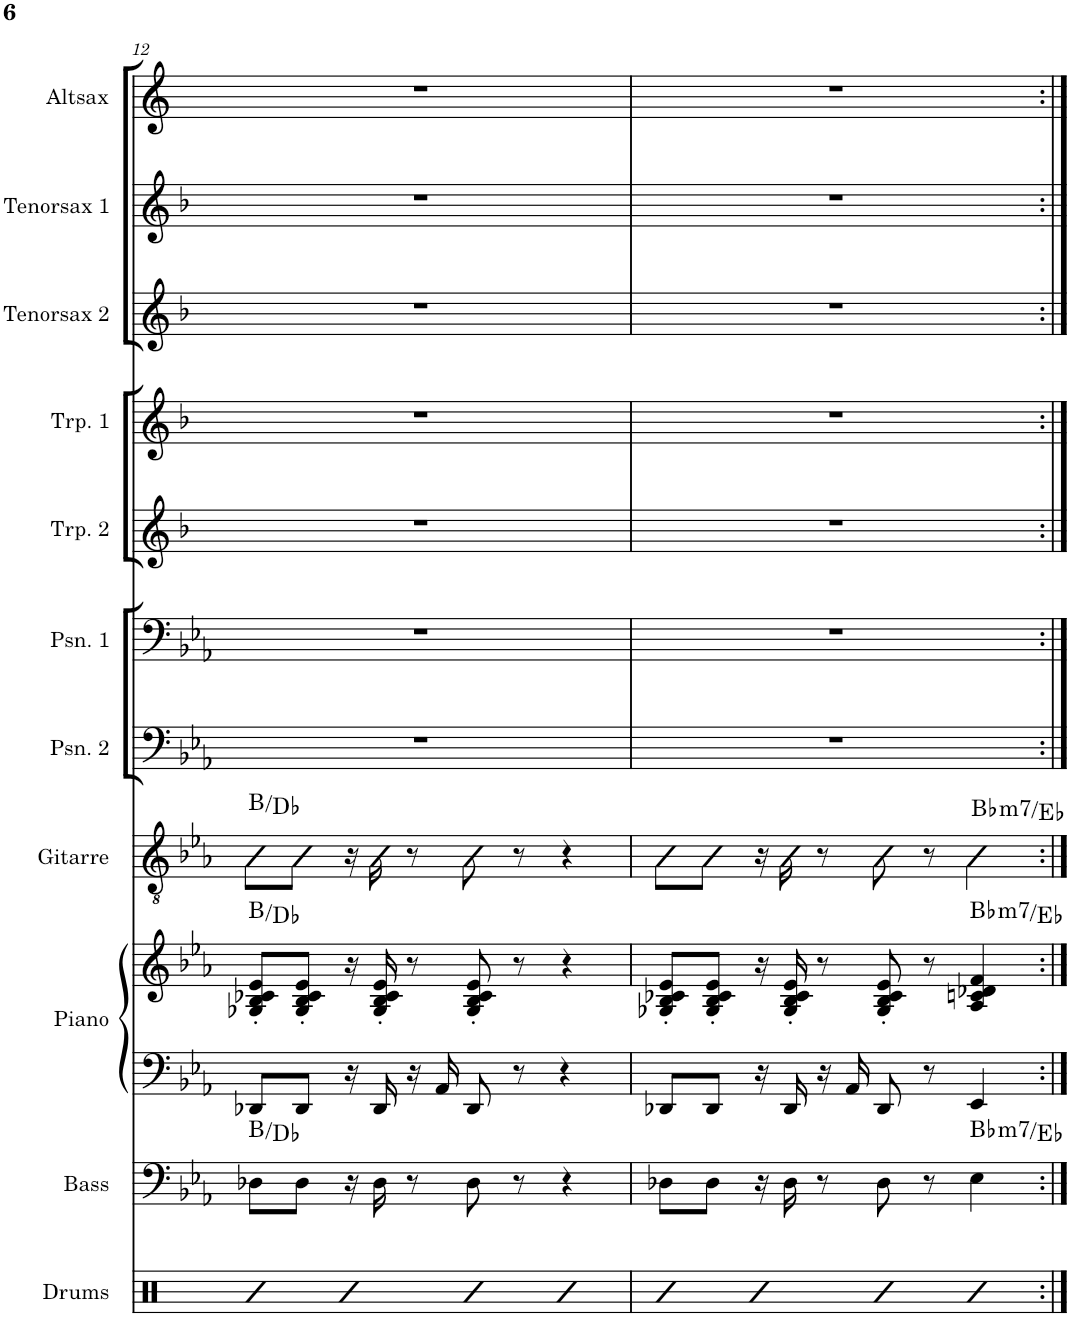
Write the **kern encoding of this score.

**kern	**kern	**harte	**kern	**kern	**harte	**kern	**harte	**kern	**kern	**kern	**kern	**kern	**kern	**kern
*part11	*part10	*part10	*part9	*part9	*part9	*part8	*part8	*part7	*part6	*part5	*part4	*part3	*part2	*part1
*staff12	*staff11	*	*staff10	*staff9	*	*staff8	*	*staff7	*staff6	*staff5	*staff4	*staff3	*staff2	*staff1
*I"Drums	*I"Bass	*	*I"Piano	*	*	*I"Gitarre	*	*I"Posaune 2	*I"Posaune 1	*I"Trompete 2	*I"Trompete 1	*I"Tenorsaxophon 2	*I"Tenorsaxophon 1	*I"Altsaxophon
*I'Drums	*I'Bass	*	*I'Piano	*	*	*I'Gitarre	*	*I'Psn. 2	*I'Psn. 1	*I'Trp. 2	*I'Trp. 1	*I'Tenorsax 2	*I'Tenorsax 1	*I'Altsax
!!LO:PB:g=z
*clefX	*clefF4	*	*clefF4	*clefG2	*	*clefGv2	*	*clefF4	*clefF4	*clefG2	*clefG2	*clefG2	*clefG2	*clefG2
*	*Trd7c12	*	*	*	*	*	*	*	*	*Trd1c2	*Trd1c2	*Trd8c14	*Trd8c14	*Trd5c9
*k[]	*k[b-e-a-]	*	*k[b-e-a-]	*k[b-e-a-]	*	*k[b-e-a-]	*	*k[b-e-a-]	*k[b-e-a-]	*k[b-]	*k[b-]	*k[b-]	*k[b-]	*k[]
*M4/4	*M4/4	*	*M4/4	*M4/4	*	*M4/4	*	*M4/4	*M4/4	*M4/4	*M4/4	*M4/4	*M4/4	*M4/4
=12	=12	=12	=12	=12	=12	=12	=12	=12	=12	=12	=12	=12	=12	=12
4R	8D-X\L	B:maj/bb3	8DD-X/L	8G-X/' 8B-/' 8c-X/' 8e-/'L	B:maj/bb3	8B-\L	B:maj/bb3	1r	1r	1r	1r	1r	1r	1r
.	8D-\J	.	8DD-/J	8G-/' 8B-/' 8c-/' 8e-/'J	.	8B-\J	.	.	.	.	.	.	.	.
4R	16r	.	16r	16r	.	16r	.	.	.	.	.	.	.	.
.	16D-\	.	16DD-/	16G-/' 16B-/' 16c-/' 16e-/'	.	16B-\	.	.	.	.	.	.	.	.
.	8r	.	16r	8r	.	8r	.	.	.	.	.	.	.	.
.	.	.	16AA-/	.	.	.	.	.	.	.	.	.	.	.
4R	8D-\	.	8DD-/	8G-/' 8B-/' 8c-/' 8e-/'	.	8B-\	.	.	.	.	.	.	.	.
.	8r	.	8r	8r	.	8r	.	.	.	.	.	.	.	.
4R	4r	.	4r	4r	.	4r	.	.	.	.	.	.	.	.
=13	=13	=13	=13	=13	=13	=13	=13	=13	=13	=13	=13	=13	=13	=13
4R	8D-X\L	.	8DD-X/L	8G-X/' 8B-/' 8c-X/' 8e-/'L	.	8B-\L	.	1r	1r	1r	1r	1r	1r	1r
.	8D-\J	.	8DD-/J	8G-/' 8B-/' 8c-/' 8e-/'J	.	8B-\J	.	.	.	.	.	.	.	.
4R	16r	.	16r	16r	.	16r	.	.	.	.	.	.	.	.
.	16D-\	.	16DD-/	16G-/' 16B-/' 16c-/' 16e-/'	.	16B-\	.	.	.	.	.	.	.	.
.	8r	.	16r	8r	.	8r	.	.	.	.	.	.	.	.
.	.	.	16AA-/	.	.	.	.	.	.	.	.	.	.	.
4R	8D-\	.	8DD-/	8G-/' 8B-/' 8c-/' 8e-/'	.	8B-\	.	.	.	.	.	.	.	.
.	8r	.	8r	8r	.	8r	.	.	.	.	.	.	.	.
!	!	!LO:H:kt=m7	!	!	!LO:H:kt=m7	!	!LO:H:kt=m7	!	!	!	!	!	!	!
4R	4E-\	Bb:min7/4	4EE-/	4A-/ 4cn/ 4d-X/ 4f/	Bb:min7/4	4B-\	Bb:min7/4	.	.	.	.	.	.	.
=:|!	=:|!	=:|!	=:|!	=:|!	=:|!	=:|!	=:|!	=:|!	=:|!	=:|!	=:|!	=:|!	=:|!	=:|!
*-	*-	*-	*-	*-	*-	*-	*-	*-	*-	*-	*-	*-	*-	*-
